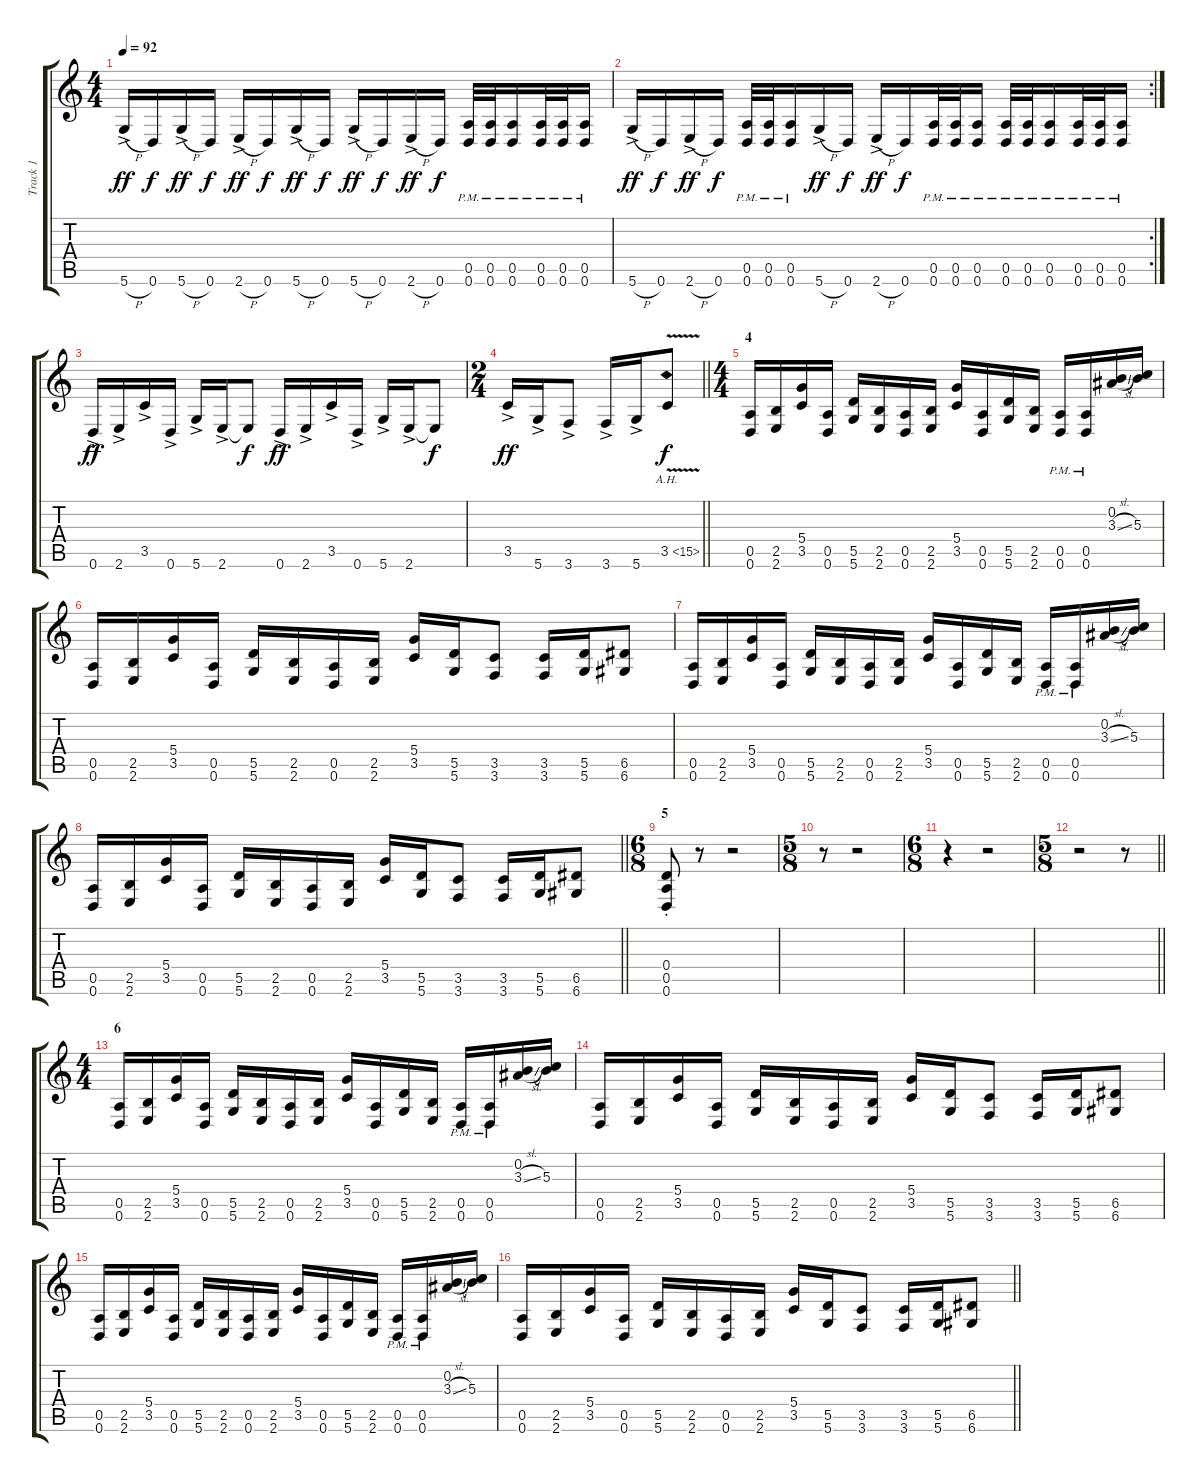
\track ("Track 1" "Track 1") {instrument distortionguitar}
\staff {score tabs}
\tuning (E4 B3 G3 D3 A2 D2) {hide}
\ts (4 4)
\tempo 92
\clef g2
\ks c
5.6{h ac}.16{dy ff} 0.6.16{dy f} 5.6{h ac}.16{dy ff} 0.6.16{dy f} 2.6{h ac}.16{dy ff} 0.6.16{dy f} 5.6{h ac}.16{dy ff} 0.6.16{dy f} 5.6{h ac}.16{dy ff} 0.6.16{dy f} 2.6{h ac}.16{dy ff} 0.6.16{dy f} (0.5{pm} 0.6{pm}).32 (0.5{pm} 0.6{pm}).32 (0.5{pm} 0.6{pm}).16 (0.5{pm} 0.6{pm}).32 (0.5{pm} 0.6{pm}).32 (0.5{pm} 0.6{pm}).16 |
\rc 2
5.6{h ac}.16{dy ff} 0.6.16{dy f} 2.6{h ac}.16{dy ff} 0.6.16{dy f} (0.5{pm} 0.6{pm}).32 (0.5{pm} 0.6{pm}).32 (0.5{pm} 0.6{pm}).16 5.6{h ac}.16{dy ff} 0.6.16{dy f} 2.6{h ac}.16{dy ff} 0.6.16{dy f} (0.5{pm} 0.6{pm}).32 (0.5{pm} 0.6{pm}).32 (0.5{pm} 0.6{pm}).16 (0.5{pm} 0.6{pm}).32 (0.5{pm} 0.6{pm}).32 (0.5{pm} 0.6{pm}).16 (0.5{pm} 0.6{pm}).32 (0.5{pm} 0.6{pm}).32 (0.5{pm} 0.6{pm}).16 |
0.6{ac}.16{dy ff} 2.6{ac}.16 3.5{ac}.16 0.6{ac}.16 5.6{ac}.16 2.6{ac}.16 2.6{t}.8{dy f} 0.6{ac}.16{dy ff} 2.6{ac}.16 3.5{ac}.16 0.6{ac}.16 5.6{ac}.16 2.6{ac}.16 2.6{t}.8{dy f} |
\ts (2 4)
\barLineRight lightlight
3.5{ac}.16{dy ff} 5.6{ac}.16 3.6{ac}.8 3.6{ac}.16 5.6{ac}.16 3.5{ah 12 v}.8{dy f} |
\ts (4 4)
\section ("" "4")
(0.5 0.6).16 (2.5 2.6).16 (5.4 3.5).16 (0.5 0.6).16 (5.5 5.6).16 (2.5 2.6).16 (0.5 0.6).16 (2.5 2.6).16 (5.4 3.5).16 (0.5 0.6).16 (5.5 5.6).16 (2.5 2.6).16 (0.5{pm} 0.6{pm}).16 (0.5{pm} 0.6{pm}).16 (0.2 3.3{sl}).16 (0.2{t} 5.3).16 |
(0.5 0.6).16 (2.5 2.6).16 (5.4 3.5).16 (0.5 0.6).16 (5.5 5.6).16 (2.5 2.6).16 (0.5 0.6).16 (2.5 2.6).16 (5.4 3.5).16 (5.5 5.6).16 (3.5 3.6).8 (3.5 3.6).16 (5.5 5.6).16 (6.5 6.6).8 |
(0.5 0.6).16 (2.5 2.6).16 (5.4 3.5).16 (0.5 0.6).16 (5.5 5.6).16 (2.5 2.6).16 (0.5 0.6).16 (2.5 2.6).16 (5.4 3.5).16 (0.5 0.6).16 (5.5 5.6).16 (2.5 2.6).16 (0.5{pm} 0.6{pm}).16 (0.5{pm} 0.6{pm}).16 (0.2 3.3{sl}).16 (0.2{t} 5.3).16 |
\barLineRight lightlight
(0.5 0.6).16 (2.5 2.6).16 (5.4 3.5).16 (0.5 0.6).16 (5.5 5.6).16 (2.5 2.6).16 (0.5 0.6).16 (2.5 2.6).16 (5.4 3.5).16 (5.5 5.6).16 (3.5 3.6).8 (3.5 3.6).16 (5.5 5.6).16 (6.5 6.6).8 |
\ts (6 8)
\section ("" "5")
(0.4{st} 0.5{st} 0.6{st}).8 r.8 r.2 |
\ts (5 8)
r.8 r.2 |
\ts (6 8)
r.4 r.2 |
\ts (5 8)
\barLineRight lightlight
r.2 r.8 |
\ts (4 4)
\section ("" "6")
(0.5 0.6).16 (2.5 2.6).16 (5.4 3.5).16 (0.5 0.6).16 (5.5 5.6).16 (2.5 2.6).16 (0.5 0.6).16 (2.5 2.6).16 (5.4 3.5).16 (0.5 0.6).16 (5.5 5.6).16 (2.5 2.6).16 (0.5{pm} 0.6{pm}).16 (0.5{pm} 0.6{pm}).16 (0.2 3.3{sl}).16 (0.2{t} 5.3).16 |
(0.5 0.6).16 (2.5 2.6).16 (5.4 3.5).16 (0.5 0.6).16 (5.5 5.6).16 (2.5 2.6).16 (0.5 0.6).16 (2.5 2.6).16 (5.4 3.5).16 (5.5 5.6).16 (3.5 3.6).8 (3.5 3.6).16 (5.5 5.6).16 (6.5 6.6).8 |
(0.5 0.6).16 (2.5 2.6).16 (5.4 3.5).16 (0.5 0.6).16 (5.5 5.6).16 (2.5 2.6).16 (0.5 0.6).16 (2.5 2.6).16 (5.4 3.5).16 (0.5 0.6).16 (5.5 5.6).16 (2.5 2.6).16 (0.5{pm} 0.6{pm}).16 (0.5{pm} 0.6{pm}).16 (0.2 3.3{sl}).16 (0.2{t} 5.3).16 |
\barLineRight lightlight
(0.5 0.6).16 (2.5 2.6).16 (5.4 3.5).16 (0.5 0.6).16 (5.5 5.6).16 (2.5 2.6).16 (0.5 0.6).16 (2.5 2.6).16 (5.4 3.5).16 (5.5 5.6).16 (3.5 3.6).8 (3.5 3.6).16 (5.5 5.6).16 (6.5 6.6).8
